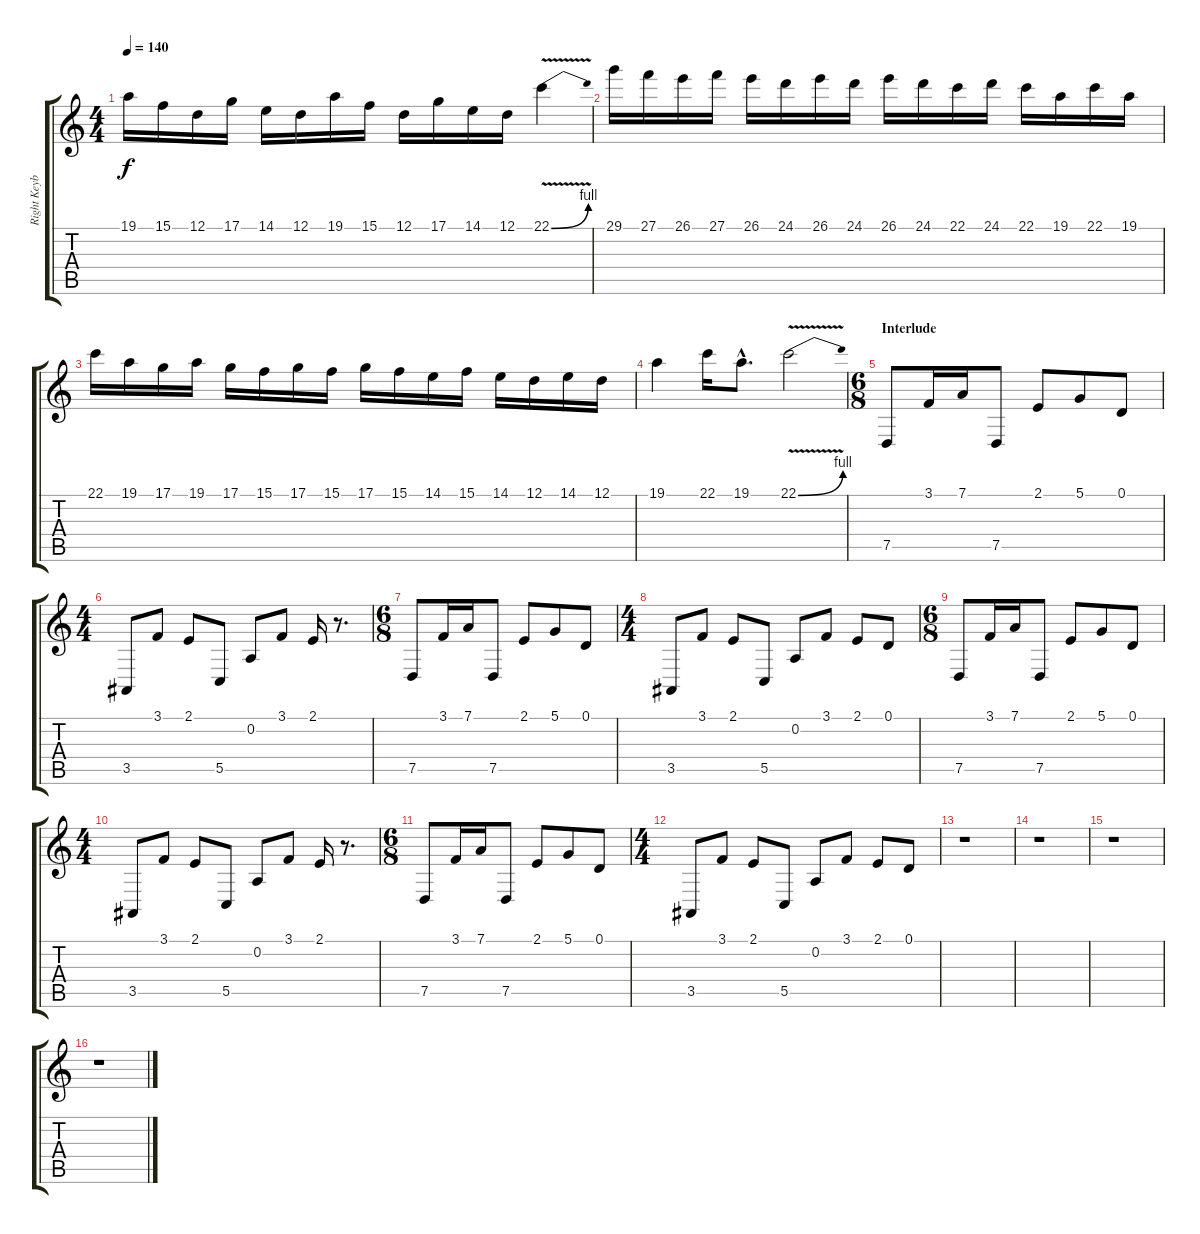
\track ("Right Keybord" "Right Keyb") {instrument stringensemble1}
\staff {score tabs}
\tuning (D4 A3 F3 C3 G2 D2) {hide}
\ts (4 4)
\tempo 140
\clef g2
\ks c
19.1.16{dy f} 15.1.16 12.1.16 17.1.16 14.1.16 12.1.16 19.1.16 15.1.16 12.1.16 17.1.16 14.1.16 12.1.16 22.1{be (bend 0 0 60 4) v}.4 |
29.1.16 27.1.16 26.1.16 27.1.16 26.1.16 24.1.16 26.1.16 24.1.16 26.1.16 24.1.16 22.1.16 24.1.16 22.1.16 19.1.16 22.1.16 19.1.16 |
22.1.16 19.1.16 17.1.16 19.1.16 17.1.16 15.1.16 17.1.16 15.1.16 17.1.16 15.1.16 14.1.16 15.1.16 14.1.16 12.1.16 14.1.16 12.1.16 |
19.1.4 22.1.16 19.1{hac}.8{d} 22.1{be (bend 0 0 60 4) v}.2 |
\ts (6 8)
\section ("" "Interlude")
7.5.8{volume 12 instrument stringensemble1} 3.1.16 7.1.16 7.5.8 2.1.8 5.1.8 0.1.8 |
\ts (4 4)
3.5.8 3.1.8 2.1.8 5.5.8 0.2.8 3.1.8 2.1.16 r.8{d} |
\ts (6 8)
7.5.8 3.1.16 7.1.16 7.5.8 2.1.8 5.1.8 0.1.8 |
\ts (4 4)
3.5.8 3.1.8 2.1.8 5.5.8 0.2.8 3.1.8 2.1.8 0.1.8 |
\ts (6 8)
7.5.8{volume 12 instrument stringensemble1} 3.1.16 7.1.16 7.5.8 2.1.8 5.1.8 0.1.8 |
\ts (4 4)
3.5.8 3.1.8 2.1.8 5.5.8 0.2.8 3.1.8 2.1.16 r.8{d} |
\ts (6 8)
7.5.8 3.1.16 7.1.16 7.5.8 2.1.8 5.1.8 0.1.8 |
\ts (4 4)
3.5.8 3.1.8 2.1.8 5.5.8 0.2.8 3.1.8 2.1.8 0.1.8 |
r.1 |
r.1 |
r.1 |
r.1
